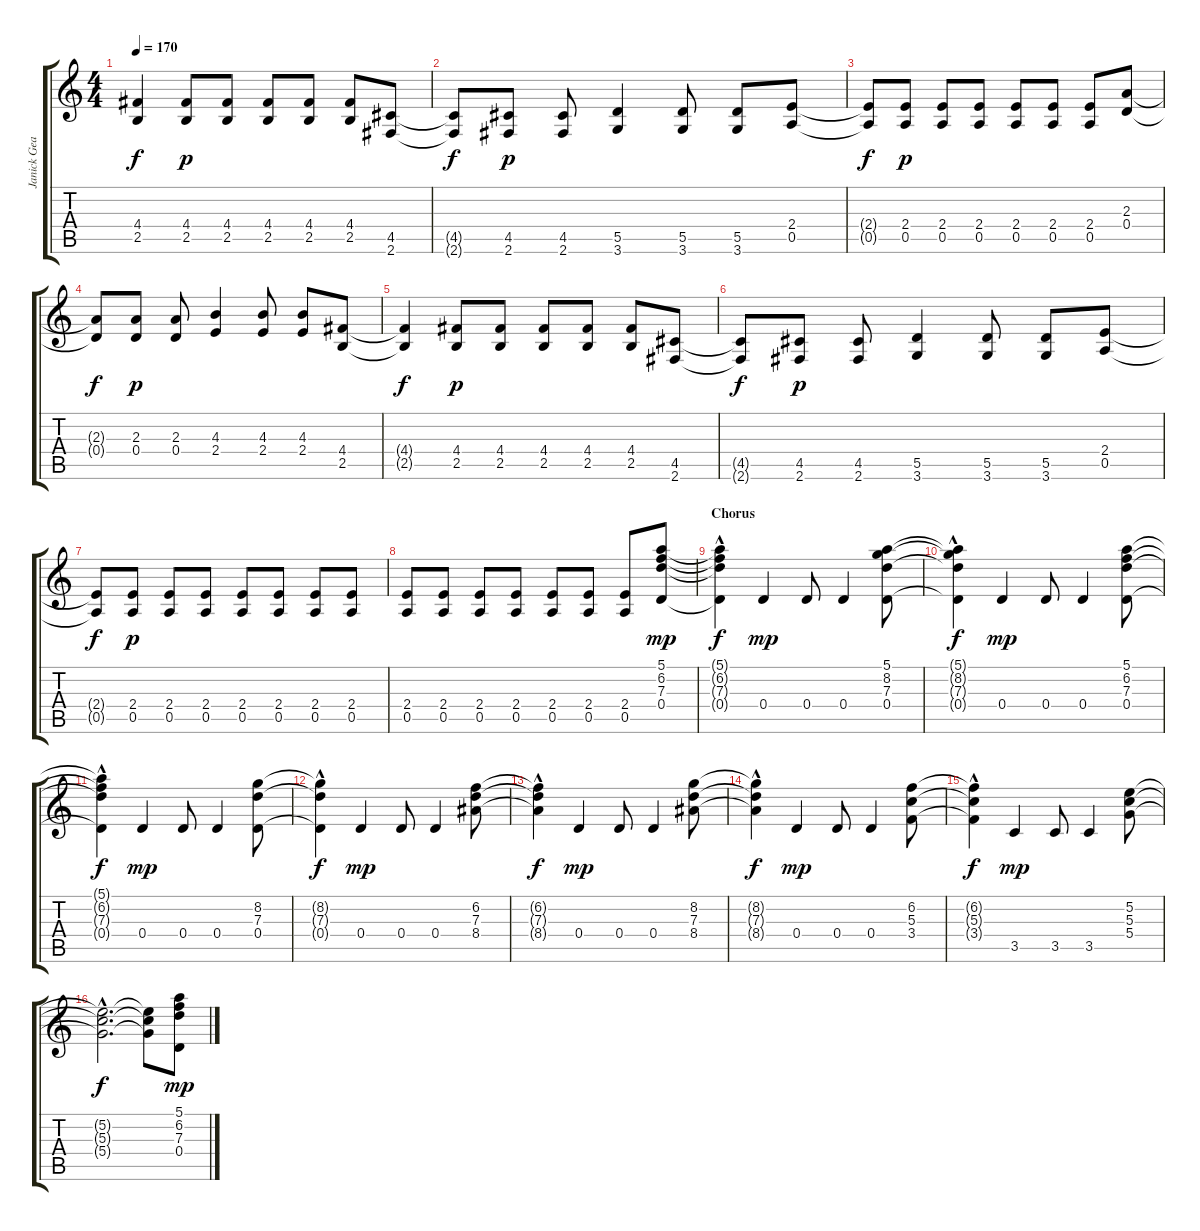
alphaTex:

\track ("Janick Gears" "Janick Gea") {instrument distortionguitar}
\staff {score tabs}
\tuning (E4 B3 G3 D3 A2 E2) {hide}
\ts (4 4)
\tempo 170
\clef g2
\ks c
(4.4{t} 2.5{t}).4{dy f} (4.4 2.5).8{dy p} (4.4 2.5).8 (4.4 2.5).8 (4.4 2.5).8 (4.4 2.5).8 (4.5 2.6).8 |
(4.5{t} 2.6{t}).8{dy f} (4.5 2.6).8{dy p} (4.5 2.6).8 (5.5 3.6).4 (5.5 3.6).8 (5.5 3.6).8 (2.4 0.5).8 |
(2.4{t} 0.5{t}).8{dy f} (2.4 0.5).8{dy p} (2.4 0.5).8 (2.4 0.5).8 (2.4 0.5).8 (2.4 0.5).8 (2.4 0.5).8 (2.3 0.4).8 |
(2.3{t} 0.4{t}).8{dy f} (2.3 0.4).8{dy p} (2.3 0.4).8 (4.3 2.4).4 (4.3 2.4).8 (4.3 2.4).8 (4.4 2.5).8 |
(4.4{t} 2.5{t}).4{dy f} (4.4 2.5).8{dy p} (4.4 2.5).8 (4.4 2.5).8 (4.4 2.5).8 (4.4 2.5).8 (4.5 2.6).8 |
(4.5{t} 2.6{t}).8{dy f} (4.5 2.6).8{dy p} (4.5 2.6).8 (5.5 3.6).4 (5.5 3.6).8 (5.5 3.6).8 (2.4 0.5).8 |
(2.4{t} 0.5{t}).8{dy f} (2.4 0.5).8{dy p} (2.4 0.5).8 (2.4 0.5).8 (2.4 0.5).8 (2.4 0.5).8 (2.4 0.5).8 (2.4 0.5).8 |
(2.4 0.5).8 (2.4 0.5).8 (2.4 0.5).8 (2.4 0.5).8 (2.4 0.5).8 (2.4 0.5).8 (2.4 0.5).8 (5.1 6.2 7.3 0.4).8{dy mp} |
\section ("" "Chorus")
(5.1{hac t} 6.2{hac t} 7.3{hac t} 0.4{t}).4{dy f} 0.4.4{dy mp} 0.4.8 0.4.4 (5.1 8.2 7.3 0.4).8 |
(5.1{hac t} 8.2{hac t} 7.3{hac t} 0.4{t}).4{dy f} 0.4.4{dy mp} 0.4.8 0.4.4 (5.1 6.2 7.3 0.4).8 |
(5.1{hac t} 6.2{hac t} 7.3{hac t} 0.4{t}).4{dy f} 0.4.4{dy mp} 0.4.8 0.4.4 (8.2 7.3 0.4).8 |
(8.2{hac t} 7.3{t} 0.4{t}).4{dy f} 0.4.4{dy mp} 0.4.8 0.4.4 (6.2 7.3 8.4).8 |
(6.2{hac t} 7.3{t} 8.4{t}).4{dy f} 0.4.4{dy mp} 0.4.8 0.4.4 (8.2 7.3 8.4).8 |
(8.2{hac t} 7.3{t} 8.4{t}).4{dy f} 0.4.4{dy mp} 0.4.8 0.4.4 (6.2 5.3 3.4).8 |
(6.2{hac t} 5.3{t} 3.4{hac t}).4{dy f} 3.5.4{dy mp} 3.5.8 3.5.4 (5.2 5.3 5.4).8 |
(5.2{hac t} 5.3{hac t} 5.4{hac t}).2{d dy f} (5.2{t} 5.3{t} 5.4{t}).8 (5.1 6.2 7.3 0.4).8{dy mp}
